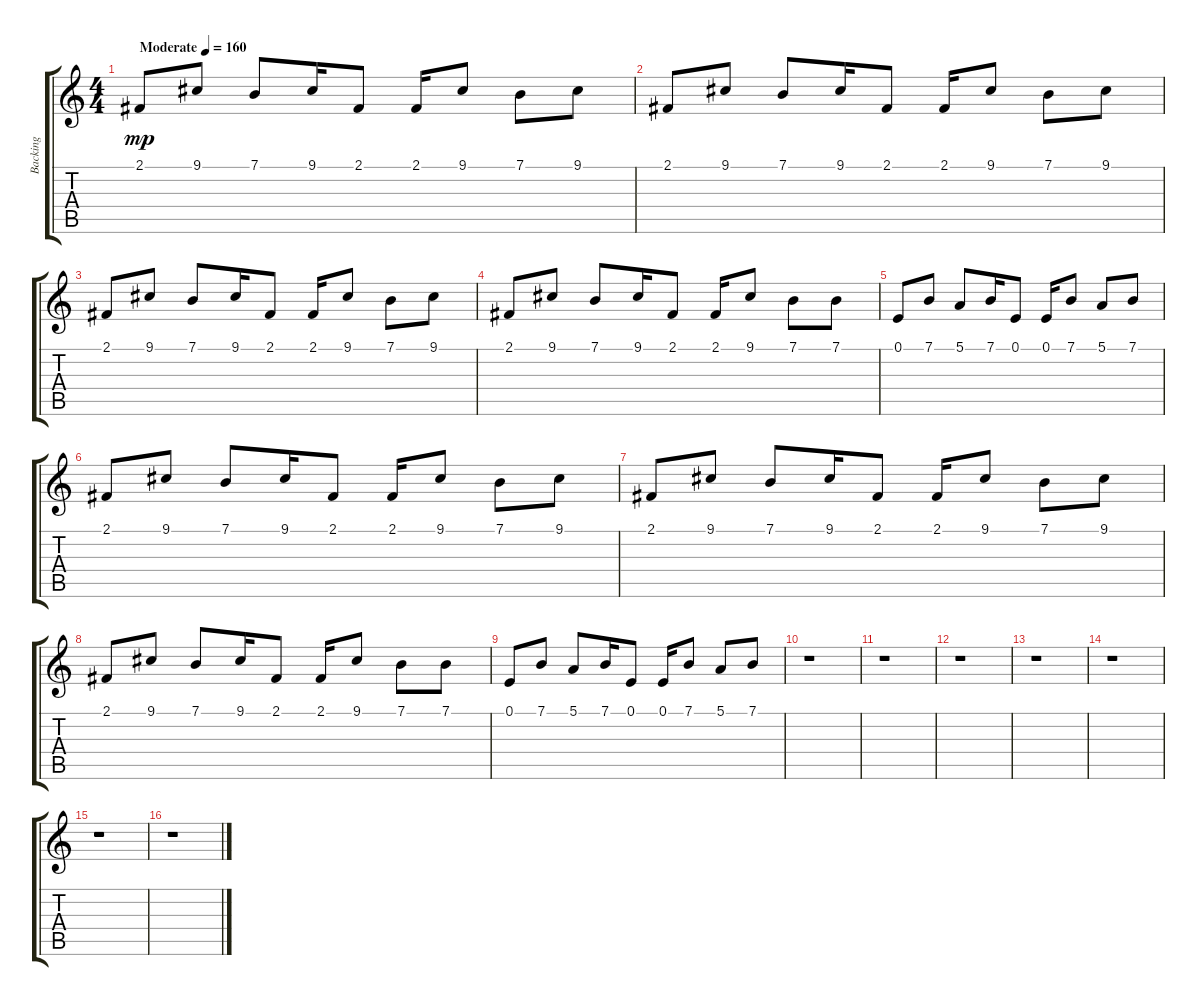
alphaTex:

\track ("Backing" "Backing") {instrument lead2sawtooth}
\staff {score tabs}
\tuning (E4 B3 G3 D3 A2 E2) {hide}
\ts (4 4)
\tempo (160 "Moderate")
\clef g2
\ks c
2.1.8{dy mp instrument lead2sawtooth} 9.1.8 7.1.8 9.1.16 2.1.8 2.1.16 9.1.8 7.1.8 9.1.8 |
2.1.8 9.1.8 7.1.8 9.1.16 2.1.8 2.1.16 9.1.8 7.1.8 9.1.8 |
2.1.8 9.1.8 7.1.8 9.1.16 2.1.8 2.1.16 9.1.8 7.1.8 9.1.8 |
2.1.8 9.1.8 7.1.8 9.1.16 2.1.8 2.1.16 9.1.8 7.1.8 7.1.8 |
0.1.8 7.1.8 5.1.8 7.1.16 0.1.8 0.1.16 7.1.8 5.1.8 7.1.8 |
2.1.8 9.1.8 7.1.8 9.1.16 2.1.8 2.1.16 9.1.8 7.1.8 9.1.8 |
2.1.8 9.1.8 7.1.8 9.1.16 2.1.8 2.1.16 9.1.8 7.1.8 9.1.8 |
2.1.8 9.1.8 7.1.8 9.1.16 2.1.8 2.1.16 9.1.8 7.1.8 7.1.8 |
0.1.8 7.1.8 5.1.8 7.1.16 0.1.8 0.1.16 7.1.8 5.1.8 7.1.8 |
r.1 |
r.1 |
r.1 |
r.1 |
r.1 |
r.1 |
r.1
